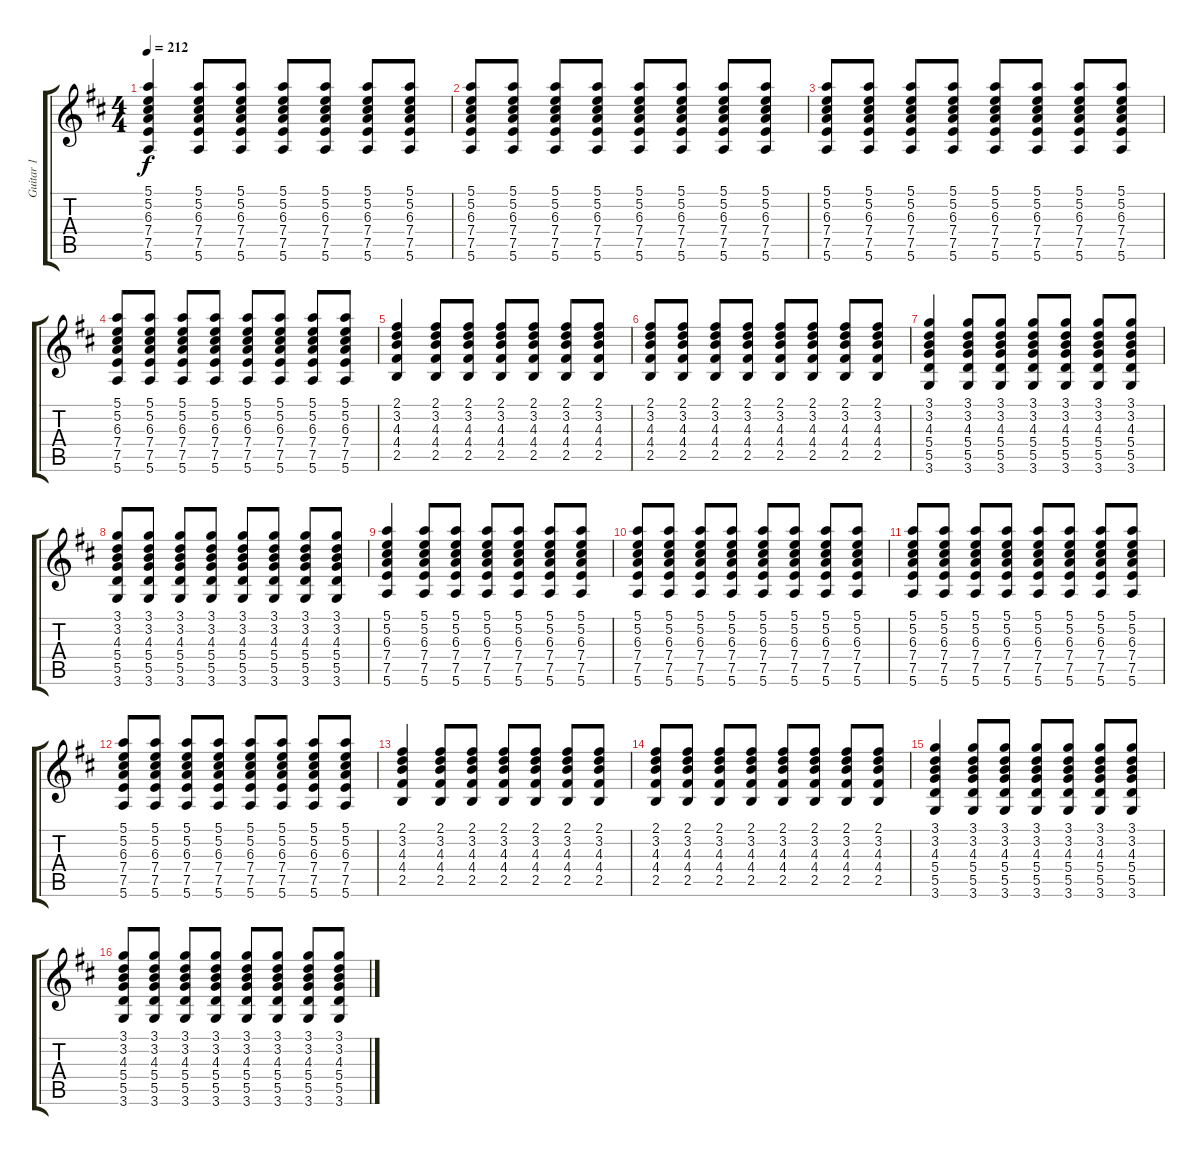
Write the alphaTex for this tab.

\track ("Guitar 1" "Guitar 1") {instrument electricguitarclean}
\staff {score tabs}
\tuning (E4 B3 G3 D3 A2 E2) {hide}
\ts (4 4)
\tempo 212
\clef g2
\ks d
(5.1 5.2 6.3 7.4 7.5 5.6).4{dy f} (5.1 5.2 6.3 7.4 7.5 5.6).8 (5.1 5.2 6.3 7.4 7.5 5.6).8 (5.1 5.2 6.3 7.4 7.5 5.6).8 (5.1 5.2 6.3 7.4 7.5 5.6).8 (5.1 5.2 6.3 7.4 7.5 5.6).8 (5.1 5.2 6.3 7.4 7.5 5.6).8 |
(5.1 5.2 6.3 7.4 7.5 5.6).8 (5.1 5.2 6.3 7.4 7.5 5.6).8 (5.1 5.2 6.3 7.4 7.5 5.6).8 (5.1 5.2 6.3 7.4 7.5 5.6).8 (5.1 5.2 6.3 7.4 7.5 5.6).8 (5.1 5.2 6.3 7.4 7.5 5.6).8 (5.1 5.2 6.3 7.4 7.5 5.6).8 (5.1 5.2 6.3 7.4 7.5 5.6).8 |
(5.1 5.2 6.3 7.4 7.5 5.6).8 (5.1 5.2 6.3 7.4 7.5 5.6).8 (5.1 5.2 6.3 7.4 7.5 5.6).8 (5.1 5.2 6.3 7.4 7.5 5.6).8 (5.1 5.2 6.3 7.4 7.5 5.6).8 (5.1 5.2 6.3 7.4 7.5 5.6).8 (5.1 5.2 6.3 7.4 7.5 5.6).8 (5.1 5.2 6.3 7.4 7.5 5.6).8 |
(5.1 5.2 6.3 7.4 7.5 5.6).8 (5.1 5.2 6.3 7.4 7.5 5.6).8 (5.1 5.2 6.3 7.4 7.5 5.6).8 (5.1 5.2 6.3 7.4 7.5 5.6).8 (5.1 5.2 6.3 7.4 7.5 5.6).8 (5.1 5.2 6.3 7.4 7.5 5.6).8 (5.1 5.2 6.3 7.4 7.5 5.6).8 (5.1 5.2 6.3 7.4 7.5 5.6).8 |
(2.1 3.2 4.3 4.4 2.5).4 (2.1 3.2 4.3 4.4 2.5).8 (2.1 3.2 4.3 4.4 2.5).8 (2.1 3.2 4.3 4.4 2.5).8 (2.1 3.2 4.3 4.4 2.5).8 (2.1 3.2 4.3 4.4 2.5).8 (2.1 3.2 4.3 4.4 2.5).8 |
(2.1 3.2 4.3 4.4 2.5).8 (2.1 3.2 4.3 4.4 2.5).8 (2.1 3.2 4.3 4.4 2.5).8 (2.1 3.2 4.3 4.4 2.5).8 (2.1 3.2 4.3 4.4 2.5).8 (2.1 3.2 4.3 4.4 2.5).8 (2.1 3.2 4.3 4.4 2.5).8 (2.1 3.2 4.3 4.4 2.5).8 |
(3.1 3.2 4.3 5.4 5.5 3.6).4 (3.1 3.2 4.3 5.4 5.5 3.6).8 (3.1 3.2 4.3 5.4 5.5 3.6).8 (3.1 3.2 4.3 5.4 5.5 3.6).8 (3.1 3.2 4.3 5.4 5.5 3.6).8 (3.1 3.2 4.3 5.4 5.5 3.6).8 (3.1 3.2 4.3 5.4 5.5 3.6).8 |
(3.1 3.2 4.3 5.4 5.5 3.6).8 (3.1 3.2 4.3 5.4 5.5 3.6).8 (3.1 3.2 4.3 5.4 5.5 3.6).8 (3.1 3.2 4.3 5.4 5.5 3.6).8 (3.1 3.2 4.3 5.4 5.5 3.6).8 (3.1 3.2 4.3 5.4 5.5 3.6).8 (3.1 3.2 4.3 5.4 5.5 3.6).8 (3.1 3.2 4.3 5.4 5.5 3.6).8 |
(5.1 5.2 6.3 7.4 7.5 5.6).4 (5.1 5.2 6.3 7.4 7.5 5.6).8 (5.1 5.2 6.3 7.4 7.5 5.6).8 (5.1 5.2 6.3 7.4 7.5 5.6).8 (5.1 5.2 6.3 7.4 7.5 5.6).8 (5.1 5.2 6.3 7.4 7.5 5.6).8 (5.1 5.2 6.3 7.4 7.5 5.6).8 |
(5.1 5.2 6.3 7.4 7.5 5.6).8 (5.1 5.2 6.3 7.4 7.5 5.6).8 (5.1 5.2 6.3 7.4 7.5 5.6).8 (5.1 5.2 6.3 7.4 7.5 5.6).8 (5.1 5.2 6.3 7.4 7.5 5.6).8 (5.1 5.2 6.3 7.4 7.5 5.6).8 (5.1 5.2 6.3 7.4 7.5 5.6).8 (5.1 5.2 6.3 7.4 7.5 5.6).8 |
(5.1 5.2 6.3 7.4 7.5 5.6).8 (5.1 5.2 6.3 7.4 7.5 5.6).8 (5.1 5.2 6.3 7.4 7.5 5.6).8 (5.1 5.2 6.3 7.4 7.5 5.6).8 (5.1 5.2 6.3 7.4 7.5 5.6).8 (5.1 5.2 6.3 7.4 7.5 5.6).8 (5.1 5.2 6.3 7.4 7.5 5.6).8 (5.1 5.2 6.3 7.4 7.5 5.6).8 |
(5.1 5.2 6.3 7.4 7.5 5.6).8 (5.1 5.2 6.3 7.4 7.5 5.6).8 (5.1 5.2 6.3 7.4 7.5 5.6).8 (5.1 5.2 6.3 7.4 7.5 5.6).8 (5.1 5.2 6.3 7.4 7.5 5.6).8 (5.1 5.2 6.3 7.4 7.5 5.6).8 (5.1 5.2 6.3 7.4 7.5 5.6).8 (5.1 5.2 6.3 7.4 7.5 5.6).8 |
(2.1 3.2 4.3 4.4 2.5).4 (2.1 3.2 4.3 4.4 2.5).8 (2.1 3.2 4.3 4.4 2.5).8 (2.1 3.2 4.3 4.4 2.5).8 (2.1 3.2 4.3 4.4 2.5).8 (2.1 3.2 4.3 4.4 2.5).8 (2.1 3.2 4.3 4.4 2.5).8 |
(2.1 3.2 4.3 4.4 2.5).8 (2.1 3.2 4.3 4.4 2.5).8 (2.1 3.2 4.3 4.4 2.5).8 (2.1 3.2 4.3 4.4 2.5).8 (2.1 3.2 4.3 4.4 2.5).8 (2.1 3.2 4.3 4.4 2.5).8 (2.1 3.2 4.3 4.4 2.5).8 (2.1 3.2 4.3 4.4 2.5).8 |
(3.1 3.2 4.3 5.4 5.5 3.6).4 (3.1 3.2 4.3 5.4 5.5 3.6).8 (3.1 3.2 4.3 5.4 5.5 3.6).8 (3.1 3.2 4.3 5.4 5.5 3.6).8 (3.1 3.2 4.3 5.4 5.5 3.6).8 (3.1 3.2 4.3 5.4 5.5 3.6).8 (3.1 3.2 4.3 5.4 5.5 3.6).8 |
(3.1 3.2 4.3 5.4 5.5 3.6).8 (3.1 3.2 4.3 5.4 5.5 3.6).8 (3.1 3.2 4.3 5.4 5.5 3.6).8 (3.1 3.2 4.3 5.4 5.5 3.6).8 (3.1 3.2 4.3 5.4 5.5 3.6).8 (3.1 3.2 4.3 5.4 5.5 3.6).8 (3.1 3.2 4.3 5.4 5.5 3.6).8 (3.1 3.2 4.3 5.4 5.5 3.6).8
